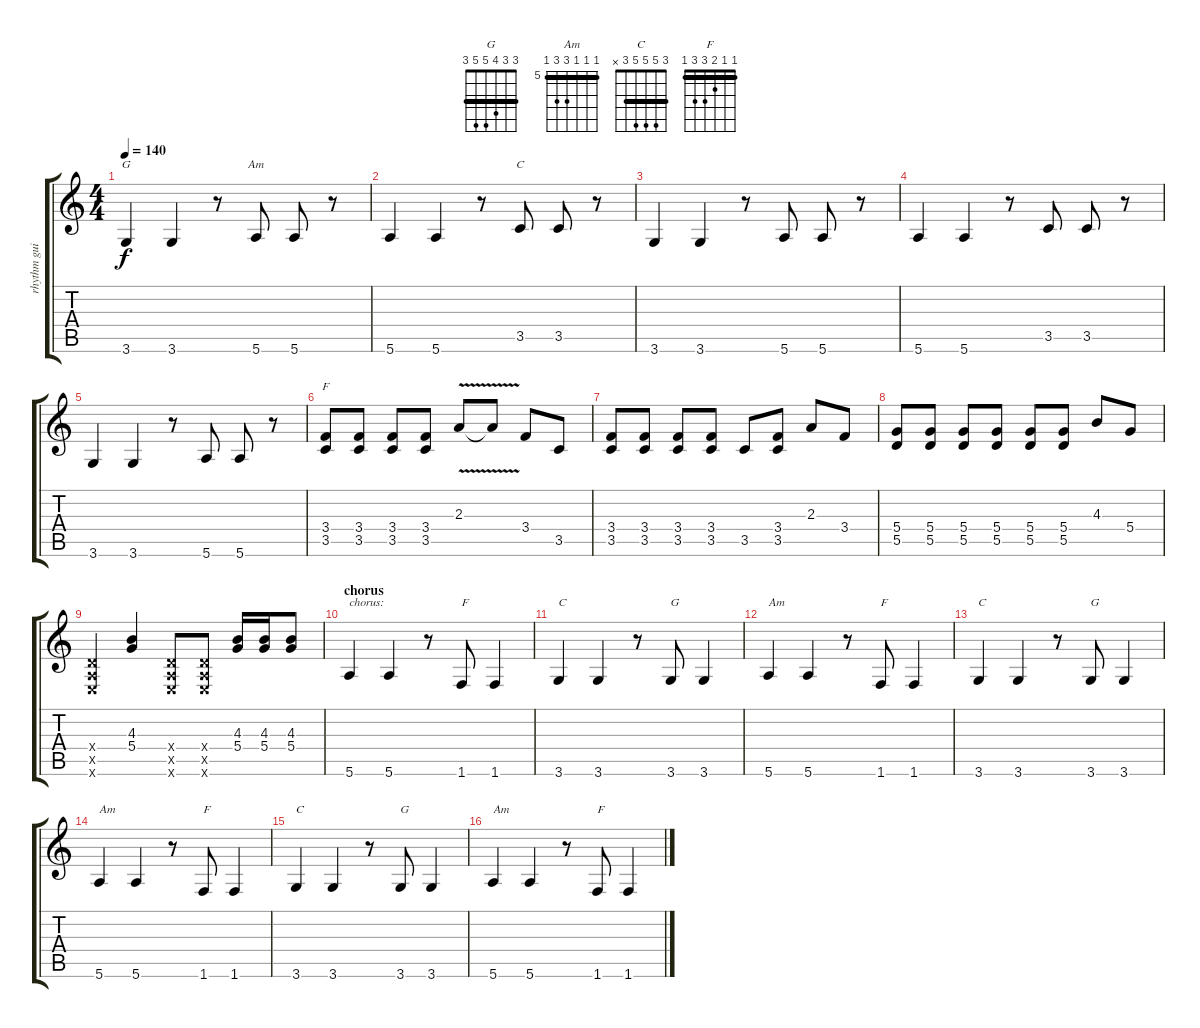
\track ("rhythm guitar" "rhythm gui") {instrument distortionguitar}
\staff {score tabs}
\tuning (E4 B3 G3 D3 A2 E2) {hide}
\chord ("G" 3 3 4 5 5 3) {barre 3}
\chord ("Am" 5 5 5 7 7 5) {firstfret 5 barre 5}
\chord ("C" 3 5 5 5 3 x) {barre 3}
\chord ("F" 1 1 2 3 3 1) {barre 1}
\ts (4 4)
\tempo 140
\clef g2
\ks c
3.6.4{ch "G" dy f} 3.6.4 r.8 5.6.8{ch "Am"} 5.6.8 r.8 |
5.6.4 5.6.4 r.8 3.5.8{ch "C"} 3.5.8 r.8 |
3.6.4 3.6.4 r.8 5.6.8 5.6.8 r.8 |
5.6.4 5.6.4 r.8 3.5.8 3.5.8 r.8 |
3.6.4 3.6.4 r.8 5.6.8 5.6.8 r.8 |
(3.4 3.5).8{ch "F"} (3.4 3.5).8 (3.4 3.5).8 (3.4 3.5).8 2.3{v}.8 2.3{t}.8 3.4.8 3.5.8 |
(3.4 3.5).8 (3.4 3.5).8 (3.4 3.5).8 (3.4 3.5).8 3.5.8 (3.4 3.5).8 2.3.8 3.4.8 |
(5.4 5.5).8 (5.4 5.5).8 (5.4 5.5).8 (5.4 5.5).8 (5.4 5.5).8 (5.4 5.5).8 4.3.8 5.4.8 |
(0.4{x} 0.5{x} 0.6{x}).4 (4.3 5.4).4 (0.4{x} 0.5{x} 0.6{x}).8 (0.4{x} 0.5{x} 0.6{x}).8 (4.3 5.4).16 (4.3 5.4).16 (4.3 5.4).8 |
\section ("" "chorus")
5.6.4{txt "chorus:"} 5.6.4 r.8 1.6.8{txt "F"} 1.6.4 |
3.6.4{txt "C"} 3.6.4 r.8 3.6.8{txt "G"} 3.6.4 |
5.6.4{txt "Am"} 5.6.4 r.8 1.6.8{txt "F"} 1.6.4 |
3.6.4{txt "C"} 3.6.4 r.8 3.6.8{txt "G"} 3.6.4 |
5.6.4{txt "Am"} 5.6.4 r.8 1.6.8{txt "F"} 1.6.4 |
3.6.4{txt "C"} 3.6.4 r.8 3.6.8{txt "G"} 3.6.4 |
5.6.4{txt "Am"} 5.6.4 r.8 1.6.8{txt "F"} 1.6.4
